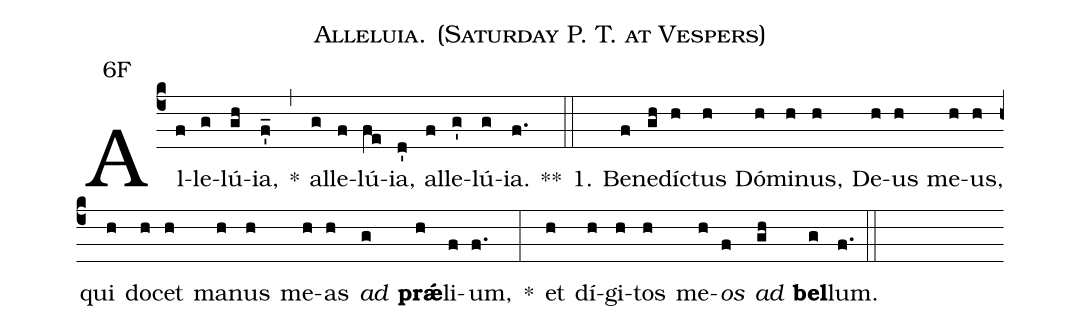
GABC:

name:Alleluia. (Saturday P. T. at Vespers);
office-part:Antiphona;
mode:6;
annotation:6F;
%%
(c4) Al(f)le(g)lú(gh)ia,(f'_) *(,) al(g)le(f)lú(fe)ia,(d') al(f)le(g')lú(g)ia.(f.) **(::) 1. Be(f)ne(gh)díc(h)tus(h) Dó(h)mi(h)nus,(h) De(h)us(h) me(h)us,(h) qui(h) do(h)cet(h) ma(h)nus(h) me(h)as(h) <i>ad</i>(g) <b>pr<sp>'ae</sp></b>(h)li(f)um,(f.) *(:) et(h) dí(h)gi(h)tos(h) me(h)<i>os</i>(f) <i>ad</i>(gh) <b>bel</b>(g)lum.(f.) (::)
